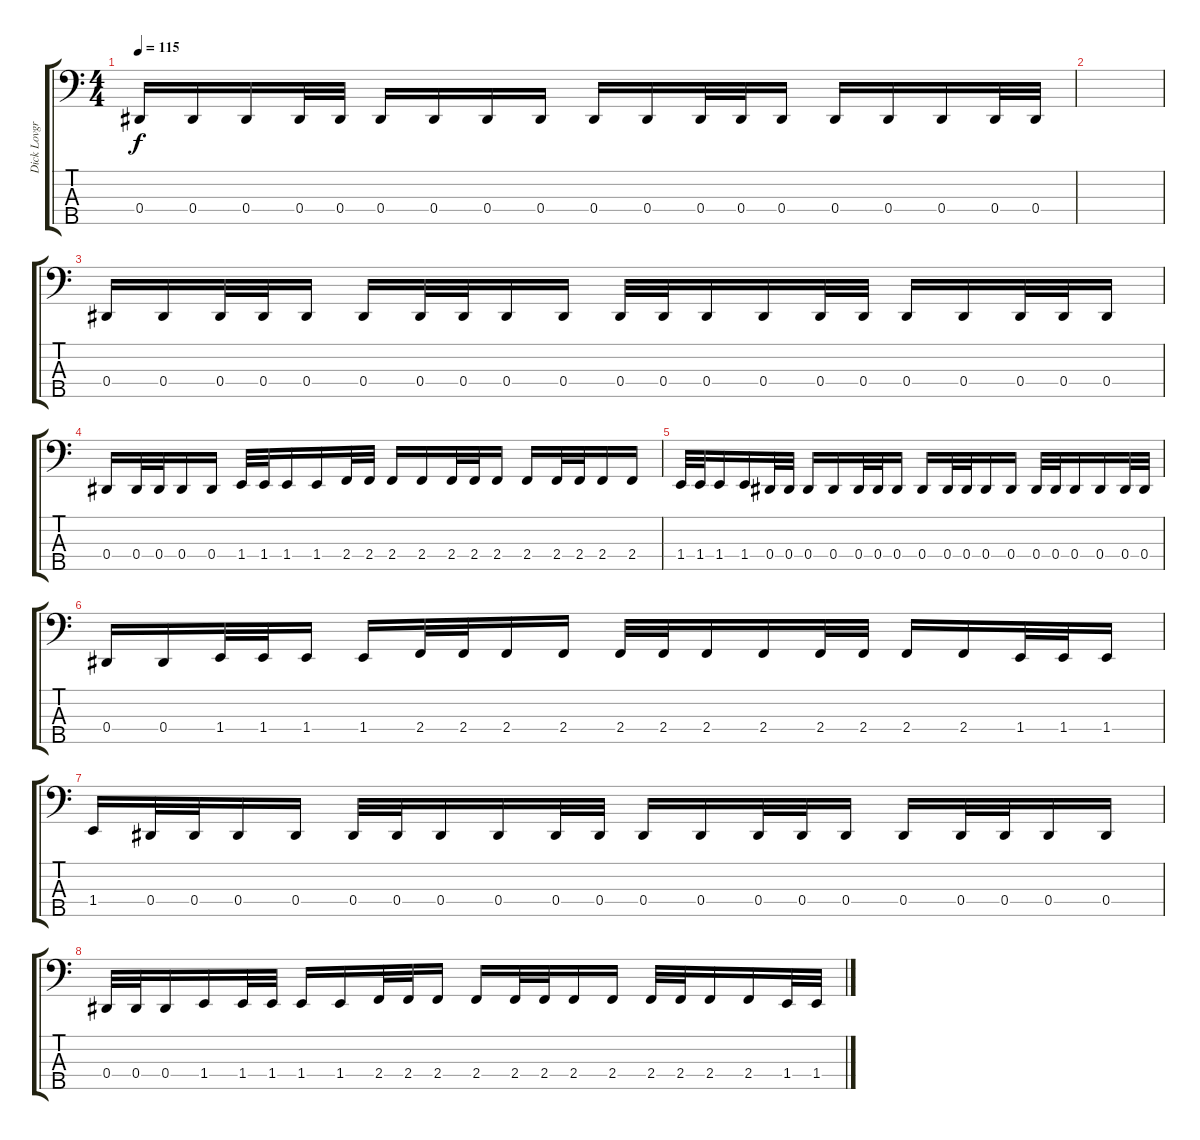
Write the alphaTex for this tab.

\track ("Dick Lovgren" "Dick Lovgr") {instrument electricbasspick}
\staff {score tabs}
\tuning (Gb2 Db2 Ab1 Eb1 Bb0) {hide}
\ts (4 4)
\tempo 115
\clef f4
\ks c
0.4.16{dy f} 0.4.16 0.4.16 0.4.32 0.4.32 0.4.16 0.4.16 0.4.16 0.4.16 0.4.16 0.4.16 0.4.32 0.4.32 0.4.16 0.4.16 0.4.16 0.4.16 0.4.32 0.4.32 |
|
0.4.16 0.4.16 0.4.32 0.4.32 0.4.16 0.4.16 0.4.32 0.4.32 0.4.16 0.4.16 0.4.32 0.4.32 0.4.16 0.4.16 0.4.32 0.4.32 0.4.16 0.4.16 0.4.32 0.4.32 0.4.16 |
0.4.16 0.4.32 0.4.32 0.4.16 0.4.16 1.4.32 1.4.32 1.4.16 1.4.16 2.4.32 2.4.32 2.4.16 2.4.16 2.4.32 2.4.32 2.4.16 2.4.16 2.4.32 2.4.32 2.4.16 2.4.16 |
1.4.32 1.4.32 1.4.16 1.4.16 0.4.32 0.4.32 0.4.16 0.4.16 0.4.32 0.4.32 0.4.16 0.4.16 0.4.32 0.4.32 0.4.16 0.4.16 0.4.32 0.4.32 0.4.16 0.4.16 0.4.32 0.4.32 |
0.4.16 0.4.16 1.4.32 1.4.32 1.4.16 1.4.16 2.4.32 2.4.32 2.4.16 2.4.16 2.4.32 2.4.32 2.4.16 2.4.16 2.4.32 2.4.32 2.4.16 2.4.16 1.4.32 1.4.32 1.4.16 |
1.4.16 0.4.32 0.4.32 0.4.16 0.4.16 0.4.32 0.4.32 0.4.16 0.4.16 0.4.32 0.4.32 0.4.16 0.4.16 0.4.32 0.4.32 0.4.16 0.4.16 0.4.32 0.4.32 0.4.16 0.4.16 |
0.4.32 0.4.32 0.4.16 1.4.16 1.4.32 1.4.32 1.4.16 1.4.16 2.4.32 2.4.32 2.4.16 2.4.16 2.4.32 2.4.32 2.4.16 2.4.16 2.4.32 2.4.32 2.4.16 2.4.16 1.4.32 1.4.32
